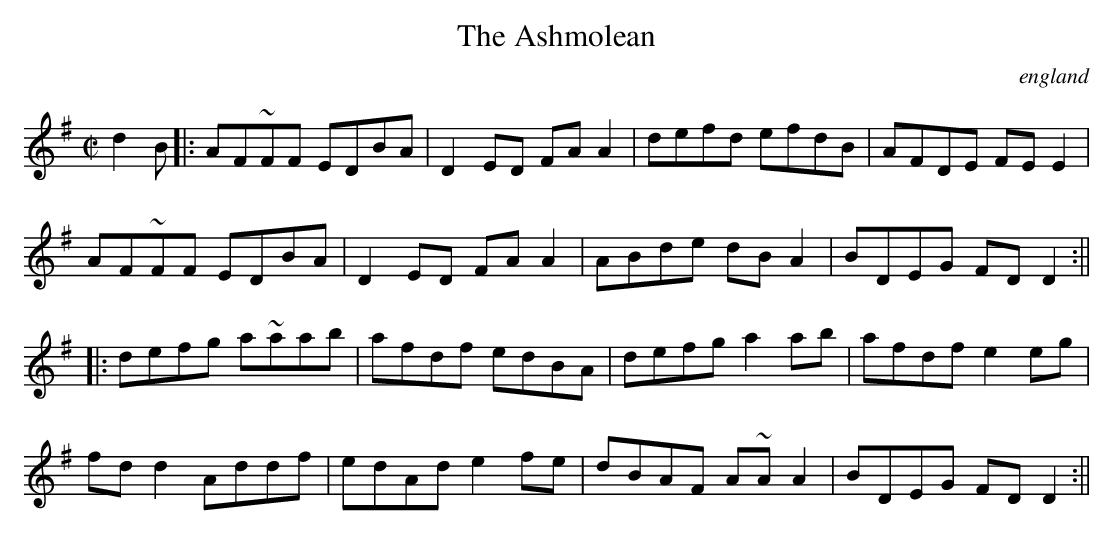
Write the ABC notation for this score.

X:1
T:Ashmolean, The
O:england
M:C|
L:1/8
K:G
d2B |: AF~FF EDBA | D2ED FAA2 | defd efdB | AFDE FE E2 |
AF~FF EDBA | D2ED FAA2 | ABde dBA2 | BDEG FDD2 :||
|: defg a~aab | afdf edBA | defg a2ab | afdf e2eg |
fdd2 Addf | edAd e2fe | dBAF A~AA2 | BDEG FDD2:||
